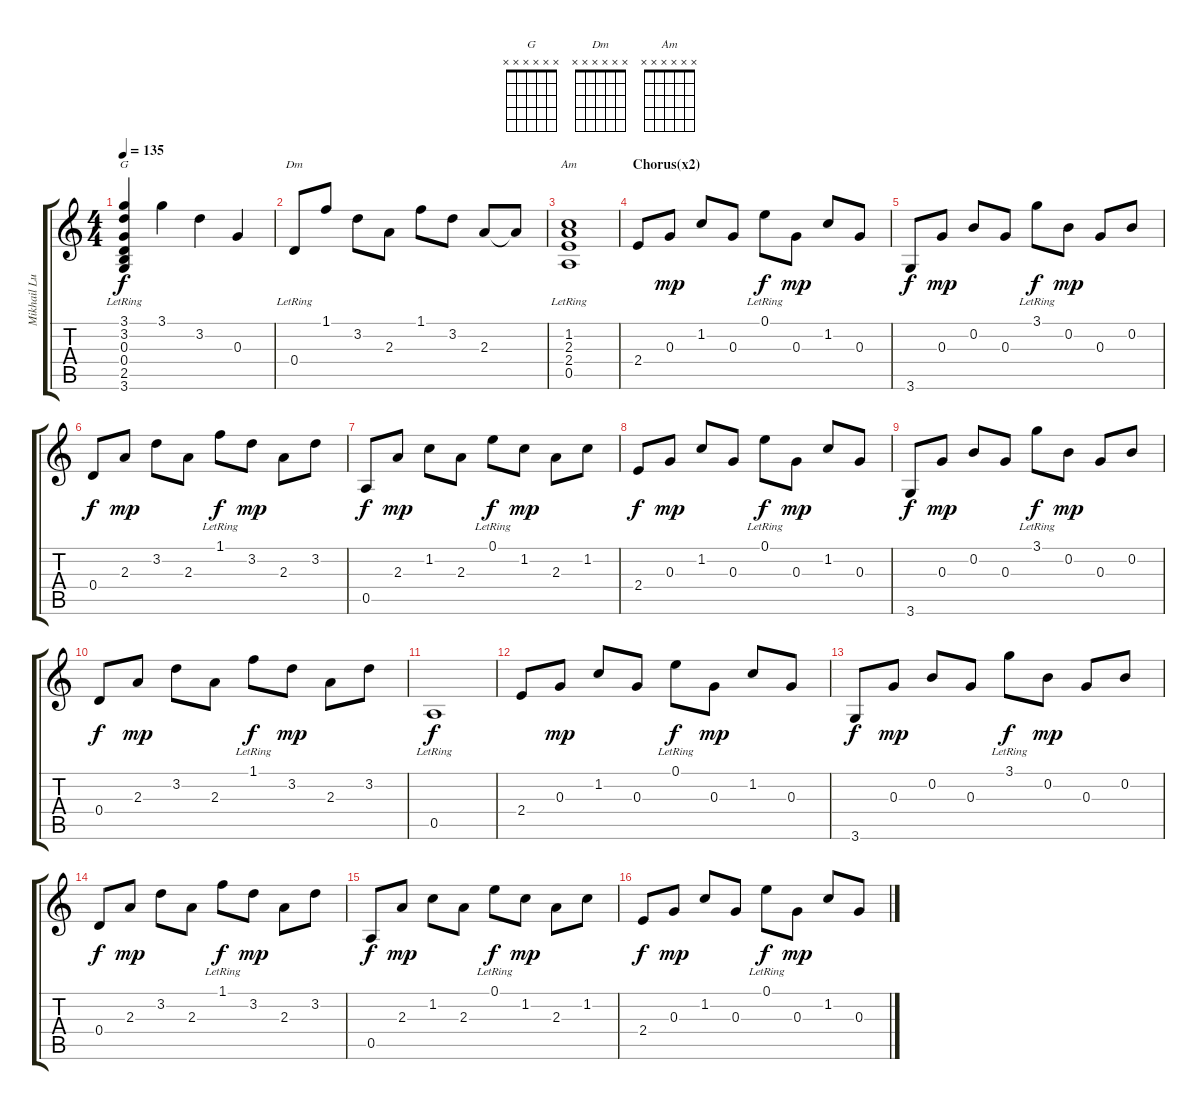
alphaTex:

\track ("Mikhail Lutsky" "Mikhail Lu") {instrument acousticguitarnylon}
\staff {score tabs}
\tuning (E4 B3 G3 D3 A2 E2) {hide}
\chord ("G" x x x x x x)
\chord ("Dm" x x x x x x)
\chord ("Am" x x x x x x)
\ts (4 4)
\tempo 135
\clef g2
\ks c
(3.1 3.2 0.3 0.4 2.5 3.6{lr}).4{ch "G" dy f} 3.1.4 3.2.4 0.3.4 |
0.4{lr}.8{ch "Dm"} 1.1.8 3.2.8 2.3.8 1.1.8 3.2.8 2.3.8 2.3{t}.8 |
(1.2 2.3 2.4 0.5{lr}).1{ch "Am"} |
\section ("" "Chorus(x2)")
2.4.8 0.3.8{dy mp} 1.2.8 0.3.8 0.1{lr}.8{dy f} 0.3.8{dy mp} 1.2.8 0.3.8 |
3.6.8{dy f} 0.3.8{dy mp} 0.2.8 0.3.8 3.1{lr}.8{dy f} 0.2.8{dy mp} 0.3.8 0.2.8 |
0.4.8{dy f} 2.3.8{dy mp} 3.2.8 2.3.8 1.1{lr}.8{dy f} 3.2.8{dy mp} 2.3.8 3.2.8 |
0.5.8{dy f} 2.3.8{dy mp} 1.2.8 2.3.8 0.1{lr}.8{dy f} 1.2.8{dy mp} 2.3.8 1.2.8 |
2.4.8{dy f} 0.3.8{dy mp} 1.2.8 0.3.8 0.1{lr}.8{dy f} 0.3.8{dy mp} 1.2.8 0.3.8 |
3.6.8{dy f} 0.3.8{dy mp} 0.2.8 0.3.8 3.1{lr}.8{dy f} 0.2.8{dy mp} 0.3.8 0.2.8 |
0.4.8{dy f} 2.3.8{dy mp} 3.2.8 2.3.8 1.1{lr}.8{dy f} 3.2.8{dy mp} 2.3.8 3.2.8 |
0.5{lr}.1{dy f} |
2.4.8 0.3.8{dy mp} 1.2.8 0.3.8 0.1{lr}.8{dy f} 0.3.8{dy mp} 1.2.8 0.3.8 |
3.6.8{dy f} 0.3.8{dy mp} 0.2.8 0.3.8 3.1{lr}.8{dy f} 0.2.8{dy mp} 0.3.8 0.2.8 |
0.4.8{dy f} 2.3.8{dy mp} 3.2.8 2.3.8 1.1{lr}.8{dy f} 3.2.8{dy mp} 2.3.8 3.2.8 |
0.5.8{dy f} 2.3.8{dy mp} 1.2.8 2.3.8 0.1{lr}.8{dy f} 1.2.8{dy mp} 2.3.8 1.2.8 |
2.4.8{dy f} 0.3.8{dy mp} 1.2.8 0.3.8 0.1{lr}.8{dy f} 0.3.8{dy mp} 1.2.8 0.3.8
